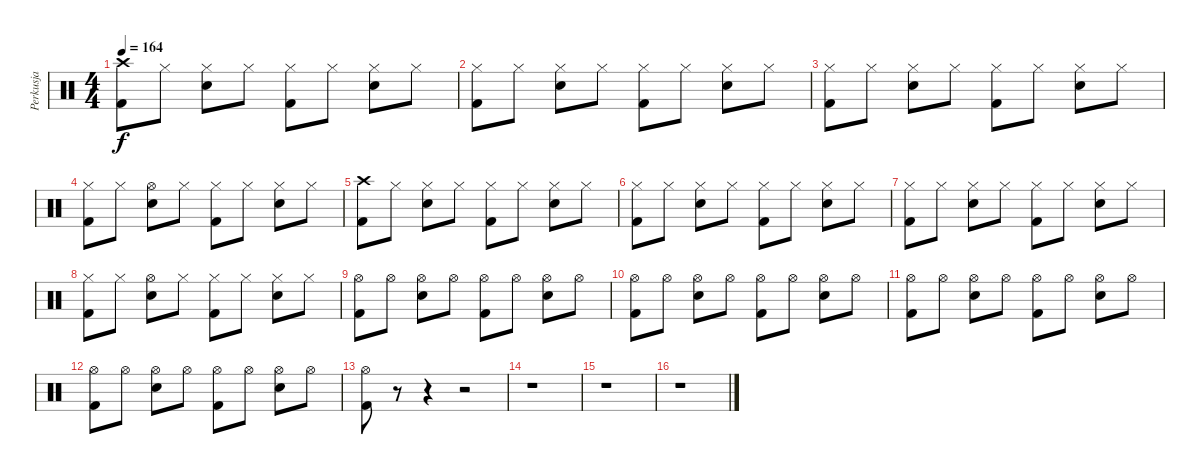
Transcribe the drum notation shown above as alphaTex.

\track ("Perkusja" "Perkusja") {instrument percussion}
\staff {score}
\articulation defaults
\ts (4 4)
\tempo 164
\clef neutral
\ks c
("Kick (hit) 2" "Crash high (hit)").8{dy f} "Hi-Hat (closed)".8 ("Electric Snare (hit)" "Hi-Hat (closed)").8 "Hi-Hat (closed)".8 ("Kick (hit) 2" "Hi-Hat (closed)").8 "Hi-Hat (closed)".8 ("Electric Snare (hit)" "Hi-Hat (closed)").8 "Hi-Hat (closed)".8 |
("Kick (hit) 2" "Hi-Hat (closed)").8 "Hi-Hat (closed)".8 ("Electric Snare (hit)" "Hi-Hat (closed)").8 "Hi-Hat (closed)".8 ("Kick (hit) 2" "Hi-Hat (closed)").8 "Hi-Hat (closed)".8 ("Electric Snare (hit)" "Hi-Hat (closed)").8 "Hi-Hat (closed)".8 |
("Kick (hit) 2" "Hi-Hat (closed)").8 "Hi-Hat (closed)".8 ("Electric Snare (hit)" "Hi-Hat (closed)").8 "Hi-Hat (closed)".8 ("Kick (hit) 2" "Hi-Hat (closed)").8 "Hi-Hat (closed)".8 ("Electric Snare (hit)" "Hi-Hat (closed)").8 "Hi-Hat (closed)".8 |
("Kick (hit) 2" "Hi-Hat (closed)").8 "Hi-Hat (closed)".8 ("Electric Snare (hit)" "Hi-Hat (open)").8 "Hi-Hat (closed)".8 ("Kick (hit) 2" "Hi-Hat (closed)").8 "Hi-Hat (closed)".8 ("Electric Snare (hit)" "Hi-Hat (closed)").8 "Hi-Hat (closed)".8 |
("Kick (hit) 2" "Crash high (hit)").8 "Hi-Hat (closed)".8 ("Electric Snare (hit)" "Hi-Hat (closed)").8 "Hi-Hat (closed)".8 ("Kick (hit) 2" "Hi-Hat (closed)").8 "Hi-Hat (closed)".8 ("Electric Snare (hit)" "Hi-Hat (closed)").8 "Hi-Hat (closed)".8 |
("Kick (hit) 2" "Hi-Hat (closed)").8 "Hi-Hat (closed)".8 ("Electric Snare (hit)" "Hi-Hat (closed)").8 "Hi-Hat (closed)".8 ("Kick (hit) 2" "Hi-Hat (closed)").8 "Hi-Hat (closed)".8 ("Electric Snare (hit)" "Hi-Hat (closed)").8 "Hi-Hat (closed)".8 |
("Kick (hit) 2" "Hi-Hat (closed)").8 "Hi-Hat (closed)".8 ("Electric Snare (hit)" "Hi-Hat (closed)").8 "Hi-Hat (closed)".8 ("Kick (hit) 2" "Hi-Hat (closed)").8 "Hi-Hat (closed)".8 ("Electric Snare (hit)" "Hi-Hat (closed)").8 "Hi-Hat (closed)".8 |
("Kick (hit) 2" "Hi-Hat (closed)").8 "Hi-Hat (closed)".8 ("Electric Snare (hit)" "Hi-Hat (open)").8 "Hi-Hat (closed)".8 ("Kick (hit) 2" "Hi-Hat (closed)").8 "Hi-Hat (closed)".8 ("Electric Snare (hit)" "Hi-Hat (closed)").8 "Hi-Hat (closed)".8 |
("Kick (hit) 2" "Hi-Hat (open)").8 "Hi-Hat (open)".8 ("Electric Snare (hit)" "Hi-Hat (open)").8 "Hi-Hat (open)".8 ("Kick (hit) 2" "Hi-Hat (open)").8 "Hi-Hat (open)".8 ("Electric Snare (hit)" "Hi-Hat (open)").8 "Hi-Hat (open)".8 |
("Kick (hit) 2" "Hi-Hat (open)").8 "Hi-Hat (open)".8 ("Electric Snare (hit)" "Hi-Hat (open)").8 "Hi-Hat (open)".8 ("Kick (hit) 2" "Hi-Hat (open)").8 "Hi-Hat (open)".8 ("Electric Snare (hit)" "Hi-Hat (open)").8 "Hi-Hat (open)".8 |
("Kick (hit) 2" "Hi-Hat (open)").8 "Hi-Hat (open)".8 ("Electric Snare (hit)" "Hi-Hat (open)").8 "Hi-Hat (open)".8 ("Kick (hit) 2" "Hi-Hat (open)").8 "Hi-Hat (open)".8 ("Electric Snare (hit)" "Hi-Hat (open)").8 "Hi-Hat (open)".8 |
("Kick (hit) 2" "Hi-Hat (open)").8 "Hi-Hat (open)".8 ("Electric Snare (hit)" "Hi-Hat (open)").8 "Hi-Hat (open)".8 ("Kick (hit) 2" "Hi-Hat (open)").8 "Hi-Hat (open)".8 ("Electric Snare (hit)" "Hi-Hat (open)").8 "Hi-Hat (open)".8 |
("Kick (hit) 2" "Hi-Hat (open)").8 r.8 r.4 r.2 |
r.1 |
r.1 |
r.1
